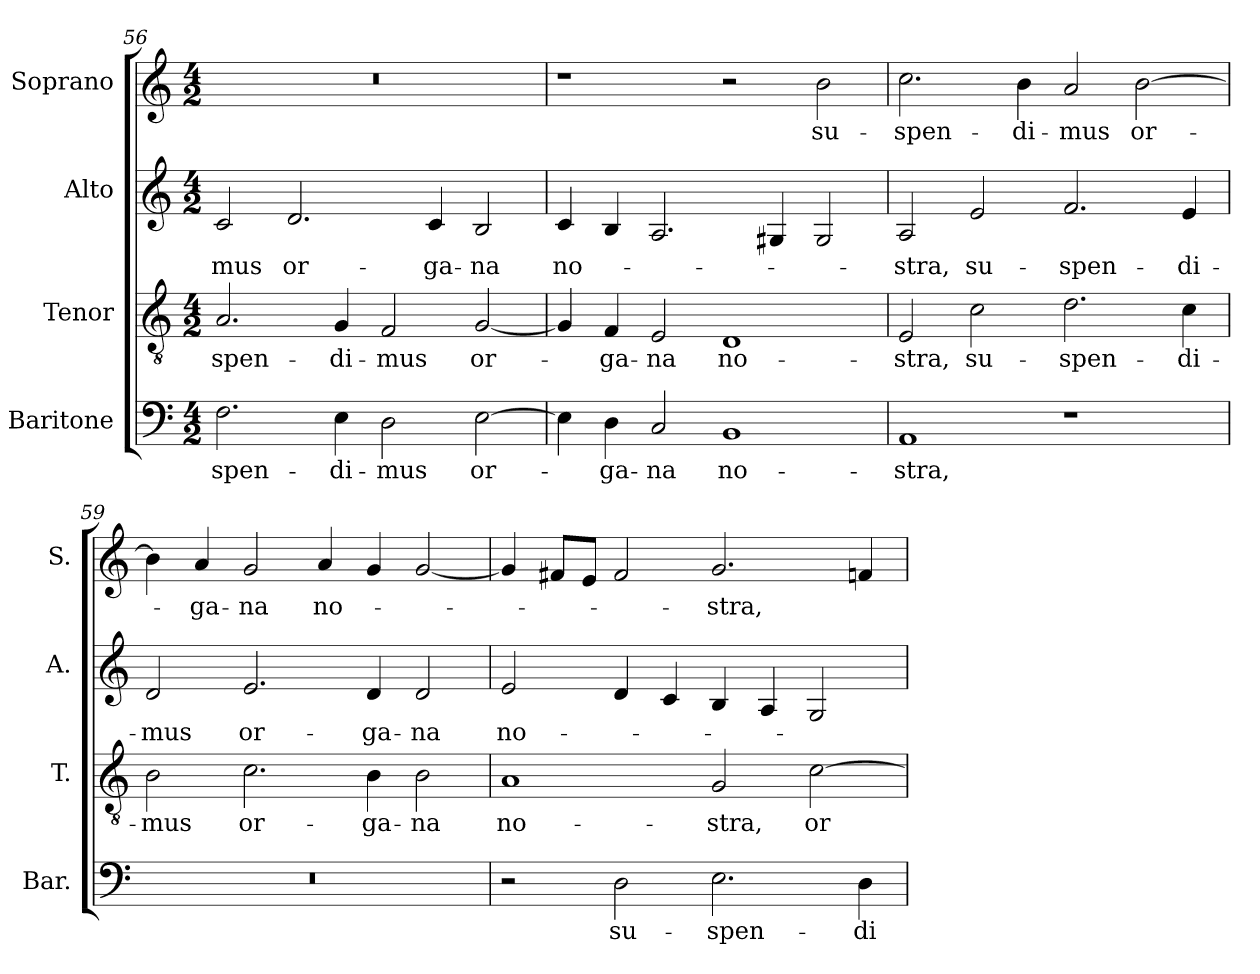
**kern	**text	**kern	**text	**kern	**text	**kern	**text
*part4	*part4	*part3	*part3	*part2	*part2	*part1	*part1
*staff4	*staff4	*staff3	*staff3	*staff2	*staff2	*staff1	*staff1
*I"Baritone	*	*I"Tenor	*	*I"Alto	*	*I"Soprano	*
*I'Bar.	*	*I'T.	*	*I'A.	*	*I'S.	*
*clefF4	*	*clefGv2	*	*clefG2	*	*clefG2	*
*	*	*ITrd7c12	*	*	*	*	*
*k[]	*	*k[]	*	*k[]	*	*k[]	*
*C:	*	*C:	*	*C:	*	*C:	*
*M4/2	*	*M4/2	*	*M4/2	*	*M4/2	*
=56	=56	=56	=56	=56	=56	=56	=56
!	!LO:LY:b:color=#000000	!	!	!	!	!	!
!	!	!	!LO:LY:b:color=#000000	!	!	!	!
!	!	!	!	!	!LO:LY:b:color=#000000	!LO:N:vis=1	!
2.Fi\	-spen-	2.AAi/	-spen-	2ci/	-mus	0r	.
!	!	!	!	!	!LO:LY:b:color=#000000	!	!
.	.	.	.	2.di/	or-	.	.
!	!LO:LY:b:color=#000000	!	!	!	!	!	!
!	!	!	!LO:LY:b:color=#000000	!	!	!	!
4Ei\	-di-	4GGi/	-di-	.	.	.	.
!	!LO:LY:b:color=#000000	!	!	!	!	!	!
!	!	!	!LO:LY:b:color=#000000	!	!	!	!
2Di\	-mus	2FFi/	-mus	.	.	.	.
!	!	!	!	!	!LO:LY:b:color=#000000	!	!
.	.	.	.	4ci/	-ga-	.	.
!	!LO:LY:b:color=#000000	!	!	!	!	!	!
!	!	!	!LO:LY:b:color=#000000	!	!	!	!
!	!	!	!	!	!LO:LY:b:color=#000000	!	!
[2Ei\	or-	[2GGi/	or-	2Bi/	-na	.	.
=57	=57	=57	=57	=57	=57	=57	=57
!	!	!	!	!	!LO:LY:b:color=#000000	!	!
4Ei\]	.	4GGi/]	.	4ci/	no-	1r	.
!	!LO:LY:b:color=#000000	!	!	!	!	!	!
!	!	!	!LO:LY:b:color=#000000	!	!	!	!
4Di\	-ga-	4FFi/	-ga-	4Bi/	.	.	.
!	!LO:LY:b:color=#000000	!	!	!	!	!	!
!	!	!	!LO:LY:b:color=#000000	!	!	!	!
2Ci/	-na	2EEi/	-na	2.Ai/	.	.	.
!	!LO:LY:b:color=#000000	!	!	!	!	!	!
!	!	!	!LO:LY:b:color=#000000	!	!	!	!
1BBi	no-	1DDi	no-	.	.	2r	.
.	.	.	.	4G#Xi/	.	.	.
!	!	!	!	!	!	!	!LO:LY:b:color=#000000
.	.	.	.	2G#i/	.	2bi\	su-
=58	=58	=58	=58	=58	=58	=58	=58
!	!LO:LY:b:color=#000000	!	!	!	!	!	!
!	!	!	!LO:LY:b:color=#000000	!	!	!	!
!	!	!	!	!	!LO:LY:b:color=#000000	!	!
!	!	!	!	!	!	!	!LO:LY:b:color=#000000
1AAi	-stra,	2EEi/	-stra,	2Ai/	-stra,	2.cci\	-spen-
!	!	!	!LO:LY:b:color=#000000	!	!	!	!
!	!	!	!	!	!LO:LY:b:color=#000000	!	!
.	.	2Ci\	su-	2ei/	su-	.	.
!	!	!	!	!	!	!	!LO:LY:b:color=#000000
.	.	.	.	.	.	4bi\	-di-
!	!	!	!LO:LY:b:color=#000000	!	!	!	!
!	!	!	!	!	!LO:LY:b:color=#000000	!	!
!	!	!	!	!	!	!	!LO:LY:b:color=#000000
1r	.	2.Di\	-spen-	2.fi/	-spen-	2ai/	-mus
!	!	!	!	!	!	!	!LO:LY:b:color=#000000
.	.	.	.	.	.	[2bi\	or-
!	!	!	!LO:LY:b:color=#000000	!	!	!	!
!	!	!	!	!	!LO:LY:b:color=#000000	!	!
.	.	4Ci\	-di-	4ei/	-di-	.	.
=59	=59	=59	=59	=59	=59	=59	=59
!LO:N:vis=1	!	!	!	!	!	!	!
!	!	!	!LO:LY:b:color=#000000	!	!	!	!
!	!	!	!	!	!LO:LY:b:color=#000000	!	!
0r	.	2BBi\	-mus	2di/	-mus	4bi\]	.
!	!	!	!	!	!	!	!LO:LY:b:color=#000000
.	.	.	.	.	.	4ai/	-ga-
!	!	!	!LO:LY:b:color=#000000	!	!	!	!
!	!	!	!	!	!LO:LY:b:color=#000000	!	!
!	!	!	!	!	!	!	!LO:LY:b:color=#000000
.	.	2.Ci\	or-	2.ei/	or-	2gi/	-na
!	!	!	!	!	!	!	!LO:LY:b:color=#000000
.	.	.	.	.	.	4ai/	no-
!	!	!	!LO:LY:b:color=#000000	!	!	!	!
!	!	!	!	!	!LO:LY:b:color=#000000	!	!
.	.	4BBi\	-ga-	4di/	-ga-	4gi/	.
!	!	!	!LO:LY:b:color=#000000	!	!	!	!
!	!	!	!	!	!LO:LY:b:color=#000000	!	!
.	.	2BBi\	-na	2di/	-na	[2gi/	.
=60	=60	=60	=60	=60	=60	=60	=60
!	!	!	!LO:LY:b:color=#000000	!	!	!	!
!	!	!	!	!	!LO:LY:b:color=#000000	!	!
2r	.	1AAi	no-	2ei/	no-	4gi/]	.
.	.	.	.	.	.	8f#Xi/L	.
.	.	.	.	.	.	8ei/J	.
!	!LO:LY:b:color=#000000	!	!	!	!	!	!
2Di\	su-	.	.	4di/	.	2f#i/	.
.	.	.	.	4ci/	.	.	.
!	!LO:LY:b:color=#000000	!	!	!	!	!	!
!	!	!	!LO:LY:b:color=#000000	!	!	!	!
!	!	!	!	!	!	!	!LO:LY:b:color=#000000
2.Ei\	-spen-	2GGi/	-stra,	4Bi/	.	2.gi/	-stra,
.	.	.	.	4Ai/	.	.	.
!	!	!	!LO:LY:b:color=#000000	!	!	!	!
.	.	[2Ci\	or-	2Gi/	.	.	.
!	!LO:LY:b:color=#000000	!	!	!	!	!	!
4Di\	-di-	.	.	.	.	4fni/	.
=	=	=	=	=	=	=	=
*-	*-	*-	*-	*-	*-	*-	*-
